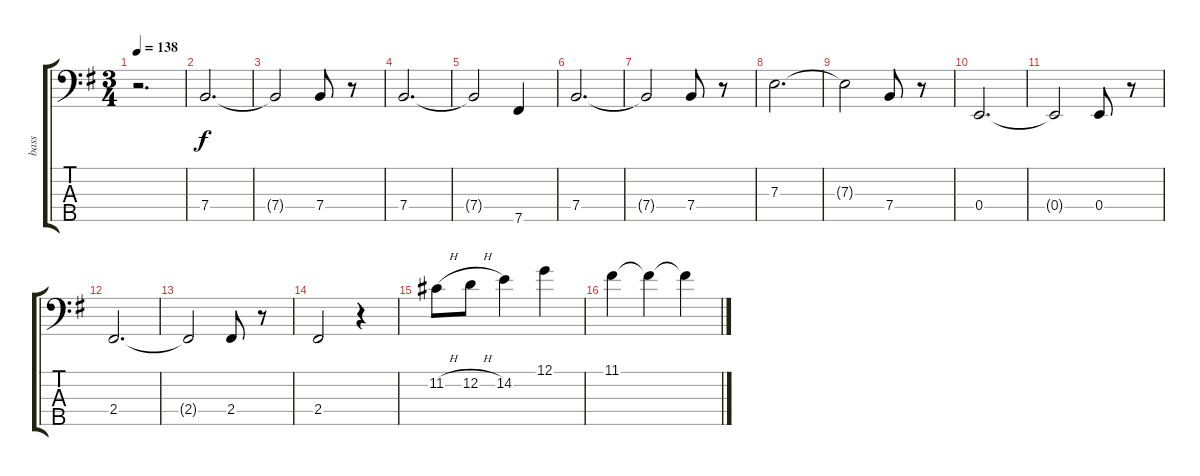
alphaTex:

\track ("bass" "bass") {instrument electricbassfinger}
\staff {score tabs}
\tuning (G2 D2 A1 E1 B0) {hide}
\ts (3 4)
\tempo 138
\clef f4
\ks eminor
r.2{d dy f} |
7.4.2{d} |
7.4{t}.2 7.4.8 r.8 |
7.4.2{d} |
7.4{t}.2 7.5.4 |
7.4.2{d} |
7.4{t}.2 7.4.8 r.8 |
7.3.2{d} |
7.3{t}.2 7.4.8 r.8 |
0.4.2{d} |
0.4{t}.2 0.4.8 r.8 |
2.4.2{d} |
2.4{t}.2 2.4.8 r.8 |
2.4.2 r.4 |
11.2{h}.8 12.2{h}.8 14.2.4 12.1.4 |
11.1.4 11.1{t}.4 11.1{t}.4
